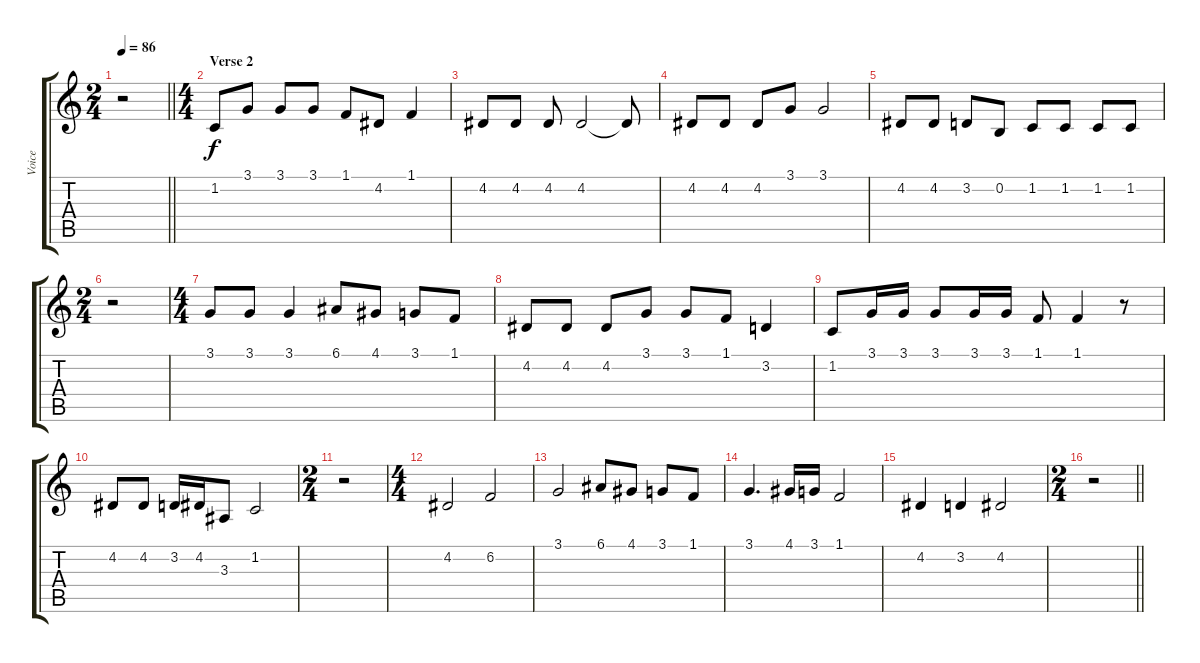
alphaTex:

\track ("Voice" "Voice") {instrument fx5brightness}
\staff {score tabs}
\tuning (E4 B3 G3 D3 A2 E2) {hide}
\ts (2 4)
\tempo 86
\clef g2
\barLineRight lightlight
\ks c
r.2{dy f} |
\ts (4 4)
\section ("" "Verse 2")
1.2.8 3.1.8 3.1.8 3.1.8 1.1.8 4.2.8 1.1.4 |
4.2.8 4.2.8 4.2.8 4.2.2 4.2{t}.8 |
4.2.8 4.2.8 4.2.8 3.1.8 3.1.2 |
4.2.8 4.2.8 3.2.8 0.2.8 1.2.8 1.2.8 1.2.8 1.2.8 |
\ts (2 4)
r.2 |
\ts (4 4)
3.1.8 3.1.8 3.1.4 6.1.8 4.1.8 3.1.8 1.1.8 |
4.2.8 4.2.8 4.2.8 3.1.8 3.1.8 1.1.8 3.2.4 |
1.2.8 3.1.16 3.1.16 3.1.8 3.1.16 3.1.16 1.1.8 1.1.4 r.8 |
4.2.8 4.2.8 3.2.16 4.2.16 3.3.8 1.2.2 |
\ts (2 4)
r.2 |
\ts (4 4)
4.2.2 6.2.2 |
3.1.2 6.1.8 4.1.8 3.1.8 1.1.8 |
3.1.4{d} 4.1.16 3.1.16 1.1.2 |
4.2.4 3.2.4 4.2.2 |
\ts (2 4)
\barLineRight lightlight
r.2
